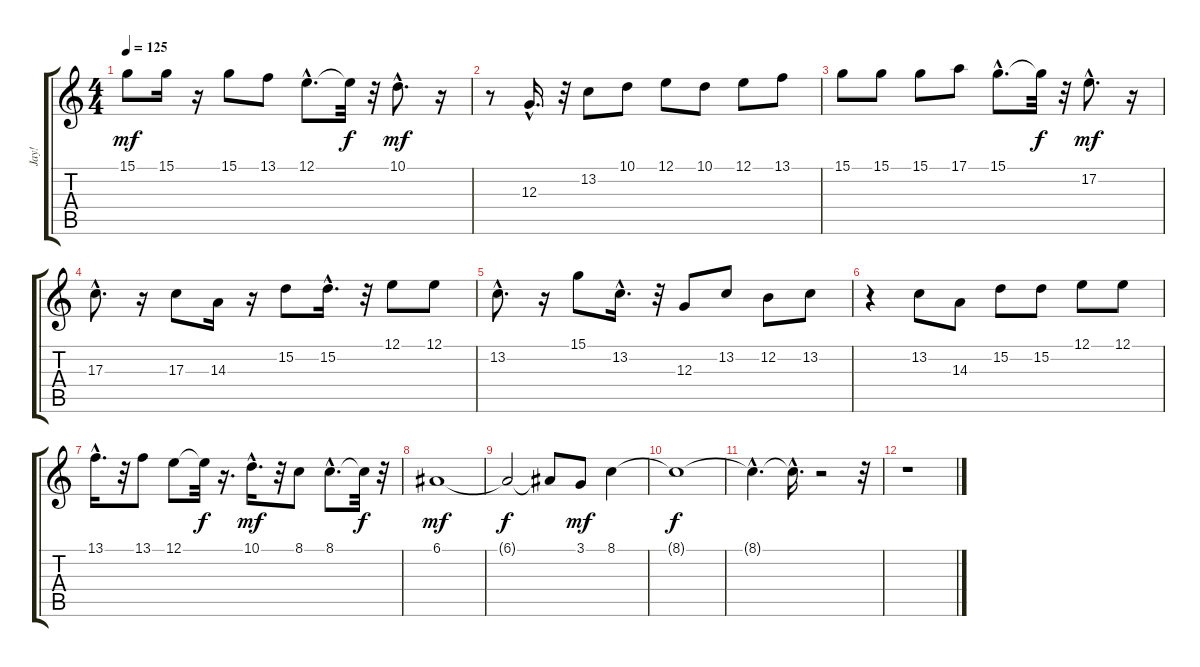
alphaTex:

\track ("Jay!" "Jay!") {instrument altosax}
\staff {score tabs}
\tuning (E4 B3 G3 D3 A2 E2) {hide}
\ts (4 4)
\tempo 125
\clef g2
\ks c
15.1.8{dy mf volume 12} 15.1.16{volume 13} r.16 15.1.8 13.1.8 12.1{hac}.8{d volume 12} 12.1{t}.32{dy f} r.32 10.1{hac}.8{d dy mf volume 11} r.16 |
r.8 12.3{hac}.16{d volume 12} r.32 13.2.8{volume 12} 10.1.8{volume 13} 12.1.8 10.1.8 12.1.8 13.1.8{volume 12} |
15.1.8{volume 12} 15.1.8{volume 12} 15.1.8{volume 13} 17.1.8 15.1{hac}.8{d volume 11} 15.1{t}.32{dy f} r.32 17.2{hac}.8{d dy mf volume 11} r.16 |
17.3{hac}.8{d volume 12} r.16 17.3.8{volume 12} 14.3.16{volume 13} r.16 15.2.8 15.2{hac}.16{d} r.32 12.1.8 12.1.8 |
13.2{hac}.8{d volume 12} r.16 15.1.8{volume 12} 13.2{hac}.16{d volume 13} r.32 12.3.8 13.2.8 12.2.8 13.2.8 |
r.4 13.2.8 14.3.8 15.2.8 15.2.8 12.1.8 12.1.8 |
13.1{hac}.16{d volume 12} r.32 13.1.8{volume 13} 12.1.8{volume 13} 12.1{t}.32{dy f} r.16{d} 10.1{hac}.16{d dy mf volume 12} r.32 8.1.8{volume 12} 8.1{hac}.8{d volume 12} 8.1{t}.32{dy f} r.32 |
6.1.1{dy mf volume 8} |
6.1{t}.2{dy f} 6.1{t}.8 3.1.8{dy mf volume 4} 8.1.4{volume 5} |
8.1{t}.1{dy f} |
8.1{hac t}.4{d} 8.1{hac t}.16{d} r.2 r.32 |
r.1
